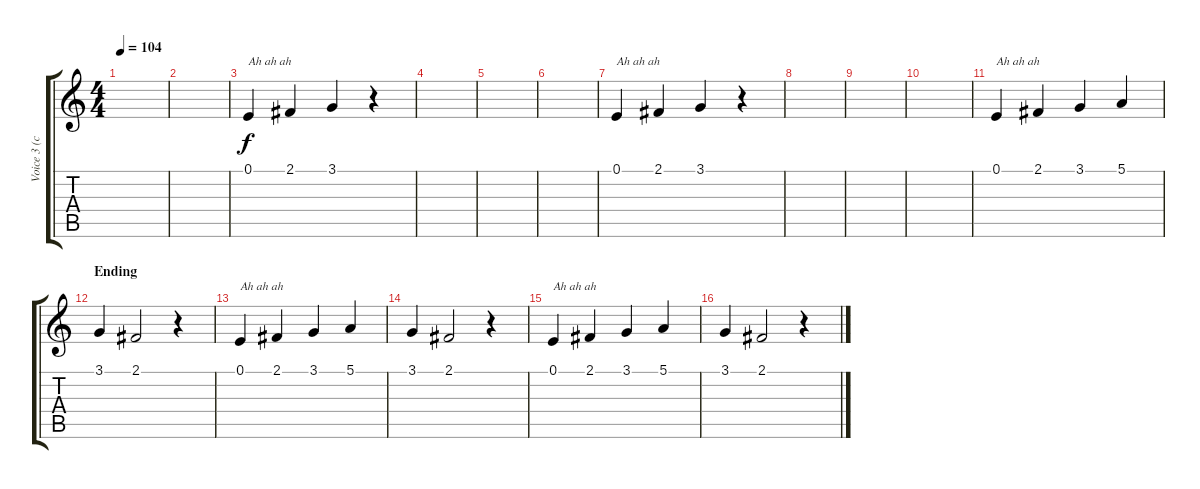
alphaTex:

\track ("Voice 3 (choruses)" "Voice 3 (c") {instrument sopranosax}
\staff {score tabs}
\tuning (E4 B3 G3 D3 A2 E2) {hide}
\ts (4 4)
\tempo 104
\clef g2
\ks c
|
|
0.1.4{txt "Ah ah ah"} 2.1.4 3.1.4 r.4 |
|
|
|
0.1.4{txt "Ah ah ah"} 2.1.4 3.1.4 r.4 |
|
|
|
0.1.4{txt "Ah ah ah"} 2.1.4 3.1.4 5.1.4 |
\section ("" "Ending")
3.1.4 2.1.2 r.4 |
0.1.4{txt "Ah ah ah"} 2.1.4 3.1.4 5.1.4 |
3.1.4 2.1.2 r.4 |
0.1.4{txt "Ah ah ah"} 2.1.4 3.1.4 5.1.4 |
3.1.4 2.1.2 r.4
